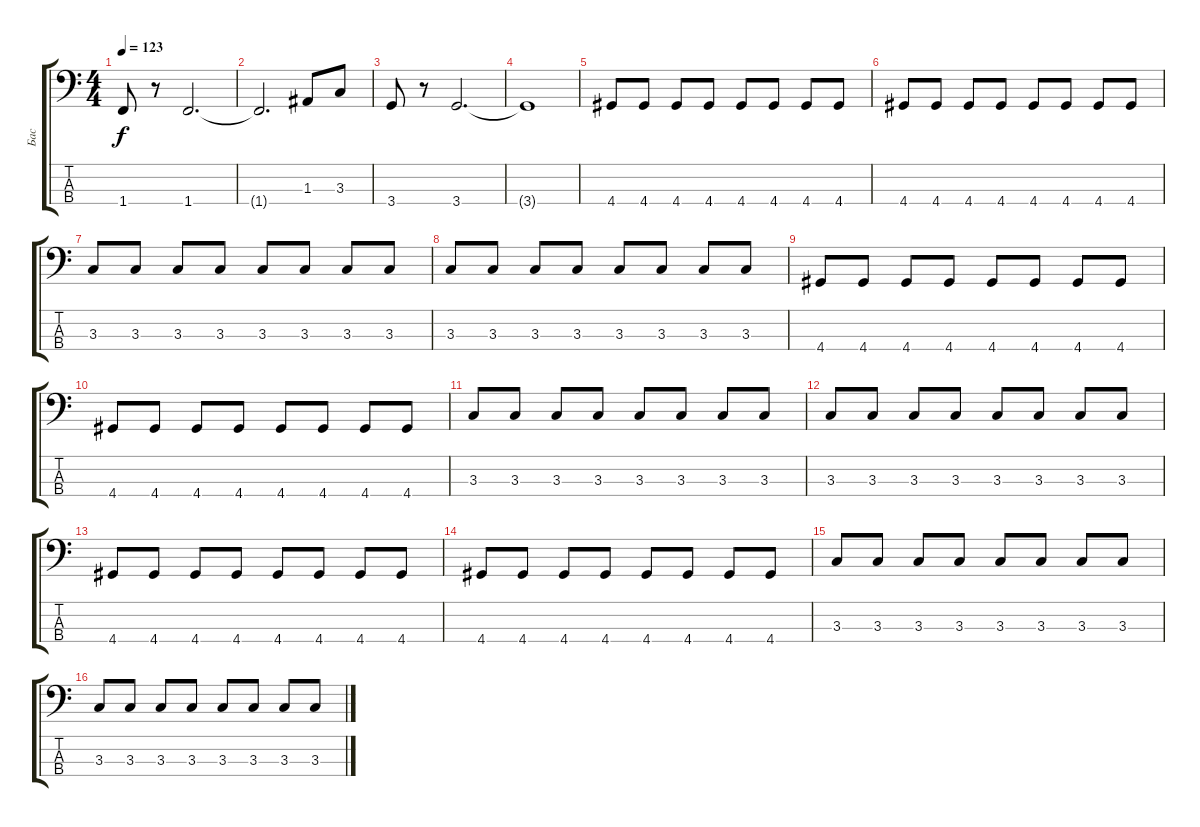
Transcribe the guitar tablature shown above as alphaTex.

\track ("Бас" "Бас") {instrument electricbassfinger}
\staff {score tabs}
\tuning (G2 D2 A1 E1) {hide}
\ts (4 4)
\tempo 123
\clef f4
\ks c
1.4.8{dy f} r.8 1.4.2{d} |
1.4{t}.2{d} 1.3.8 3.3.8 |
3.4.8 r.8 3.4.2{d} |
3.4{t}.1 |
4.4.8 4.4.8 4.4.8 4.4.8 4.4.8 4.4.8 4.4.8 4.4.8 |
4.4.8 4.4.8 4.4.8 4.4.8 4.4.8 4.4.8 4.4.8 4.4.8 |
3.3.8 3.3.8 3.3.8 3.3.8 3.3.8 3.3.8 3.3.8 3.3.8 |
3.3.8 3.3.8 3.3.8 3.3.8 3.3.8 3.3.8 3.3.8 3.3.8 |
4.4.8 4.4.8 4.4.8 4.4.8 4.4.8 4.4.8 4.4.8 4.4.8 |
4.4.8 4.4.8 4.4.8 4.4.8 4.4.8 4.4.8 4.4.8 4.4.8 |
3.3.8 3.3.8 3.3.8 3.3.8 3.3.8 3.3.8 3.3.8 3.3.8 |
3.3.8 3.3.8 3.3.8 3.3.8 3.3.8 3.3.8 3.3.8 3.3.8 |
4.4.8 4.4.8 4.4.8 4.4.8 4.4.8 4.4.8 4.4.8 4.4.8 |
4.4.8 4.4.8 4.4.8 4.4.8 4.4.8 4.4.8 4.4.8 4.4.8 |
3.3.8 3.3.8 3.3.8 3.3.8 3.3.8 3.3.8 3.3.8 3.3.8 |
3.3.8 3.3.8 3.3.8 3.3.8 3.3.8 3.3.8 3.3.8 3.3.8
